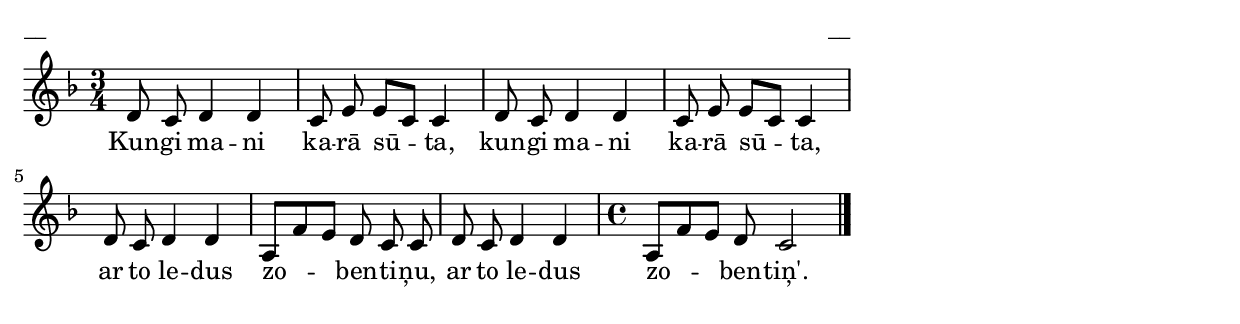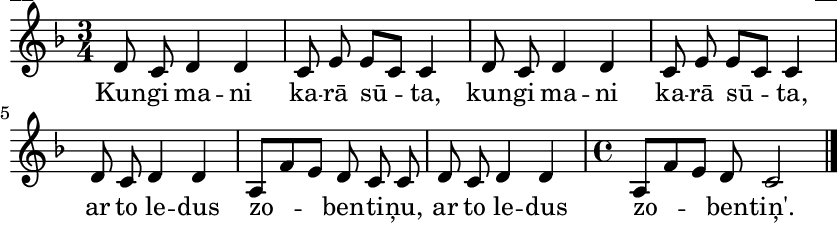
\version "2.13.18"
#(ly:set-option 'crop #t)

%\header {
%    title = "Kungi mani karā sūta",AA lapas, karavīru
%}
\paper {
line-width = 14\cm
left-margin = 0.4\cm
between-system-padding = 0.1\cm
between-system-space = 0.1\cm
}
\layout {
indent = #0
ragged-last = ##f
}

voiceA = \relative c' {
\clef "treble"
\key d \minor
\time 3/4
d8 c d4 d |
c8 e e8[ c] c4 |
d8 c d4 d |
c8 e e8[ c] c4 |
d8 c d4 d |
a8[ f' e] d8 c c |
d8 c d4 d |
\time 4/4
a8[ f' e] d8 c2 |
\bar "|."
} 

lyricA = \lyricmode {
Kun -- gi ma -- ni ka -- rā sū -- ta, kun -- gi ma -- ni ka -- rā sū -- ta,
ar to le -- dus zo -- ben -- ti -- ņu, ar to le -- dus zo -- ben -- tiņ'.
} 

fullScore = <<
\new Staff {
<<
\new Voice = "voiceA" { \oneVoice \autoBeamOff \voiceA }
\new Lyrics \lyricsto "voiceA" \lyricA
>>
}
>>

\score {
\fullScore
\header { piece = "__" opus = "__" }
}
\markup { \with-color #(x11-color 'white) \sans \smaller "__" }
\score {
\unfoldRepeats
\fullScore
\midi {
\context { \Staff \remove "Staff_performer" }
\context { \Voice \consists "Staff_performer" }
}
}


